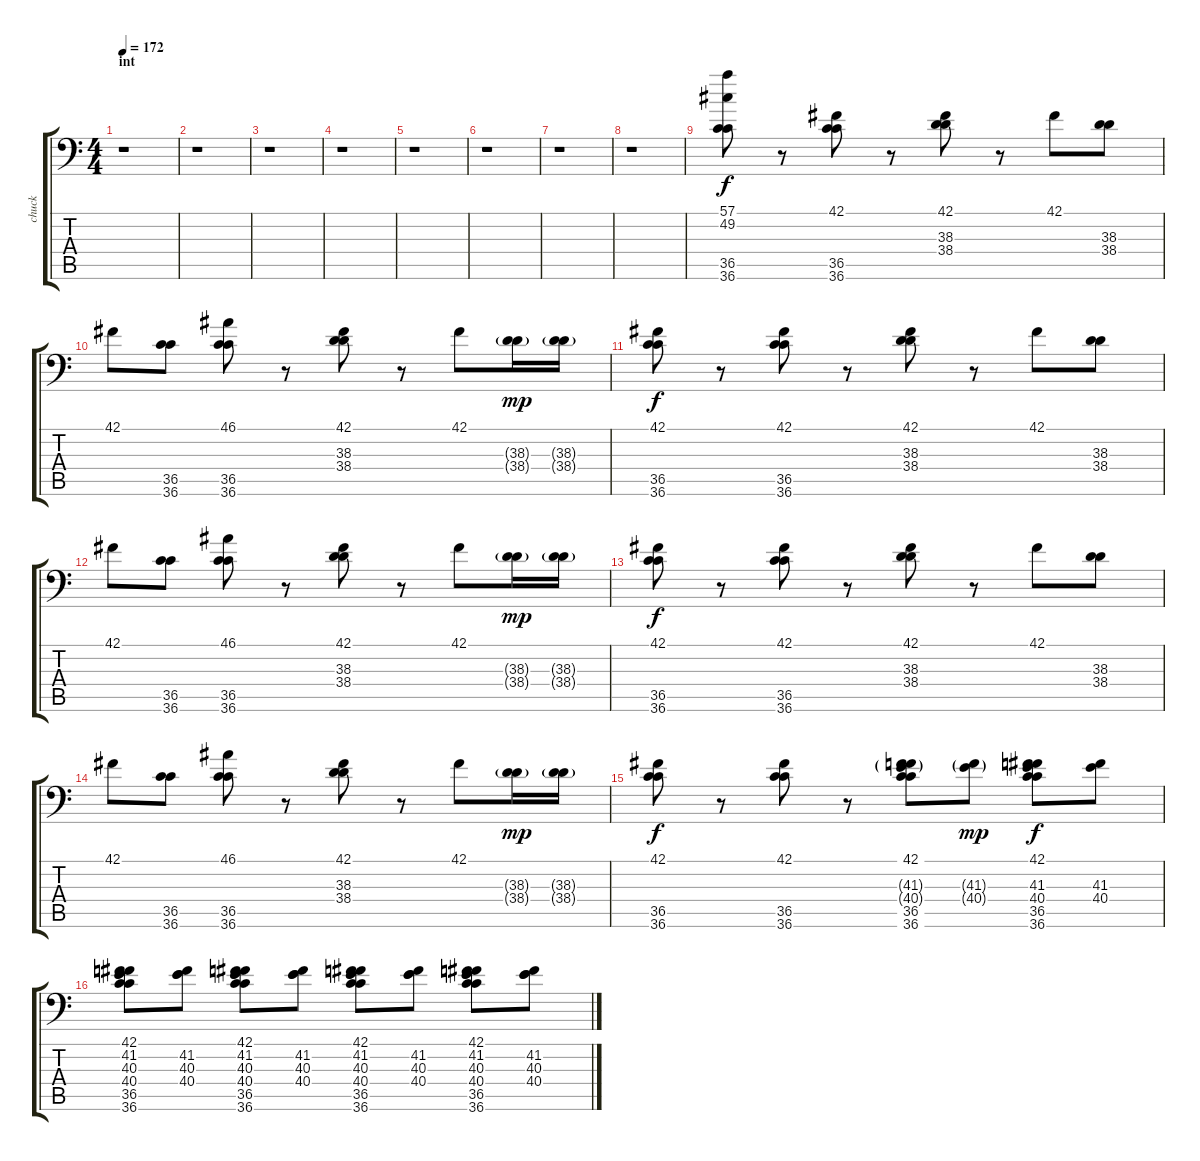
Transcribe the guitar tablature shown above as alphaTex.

\track ("chuck" "chuck") {instrument acousticgrandpiano}
\staff {score tabs}
\tuning (C-1 C-1 C-1 C-1 C-1 C-1) {hide}
\ts (4 4)
\section ("" "int")
\tempo 172
\clef f4
\ks c
r.1{dy f} |
r.1 |
r.1 |
r.1 |
r.1 |
r.1 |
r.1 |
r.1 |
(57.1 49.2 36.5 36.6).8 r.8 (42.1 36.5 36.6).8 r.8 (42.1 38.3 38.4).8 r.8 42.1.8 (38.3 38.4).8 |
42.1.8 (36.5 36.6).8 (46.1 36.5 36.6).8 r.8 (42.1 38.3 38.4).8 r.8 42.1.8 (38.3{g} 38.4{g}).16{dy mp} (38.3{g} 38.4{g}).16 |
(42.1 36.5 36.6).8{dy f} r.8 (42.1 36.5 36.6).8 r.8 (42.1 38.3 38.4).8 r.8 42.1.8 (38.3 38.4).8 |
42.1.8 (36.5 36.6).8 (46.1 36.5 36.6).8 r.8 (42.1 38.3 38.4).8 r.8 42.1.8 (38.3{g} 38.4{g}).16{dy mp} (38.3{g} 38.4{g}).16 |
(42.1 36.5 36.6).8{dy f} r.8 (42.1 36.5 36.6).8 r.8 (42.1 38.3 38.4).8 r.8 42.1.8 (38.3 38.4).8 |
42.1.8 (36.5 36.6).8 (46.1 36.5 36.6).8 r.8 (42.1 38.3 38.4).8 r.8 42.1.8 (38.3{g} 38.4{g}).16{dy mp} (38.3{g} 38.4{g}).16 |
(42.1 36.5 36.6).8{dy f} r.8 (42.1 36.5 36.6).8 r.8 (42.1 41.3{g} 40.4{g} 36.5 36.6).8 (41.3{g} 40.4{g}).8{dy mp} (42.1 41.3 40.4 36.5 36.6).8{dy f} (41.3 40.4).8 |
(42.1 41.2 40.3 40.4 36.5 36.6).8 (41.2 40.3 40.4).8 (42.1 41.2 40.3 40.4 36.5 36.6).8 (41.2 40.3 40.4).8 (42.1 41.2 40.3 40.4 36.5 36.6).8 (41.2 40.3 40.4).8 (42.1 41.2 40.3 40.4 36.5 36.6).8 (41.2 40.3 40.4).8
